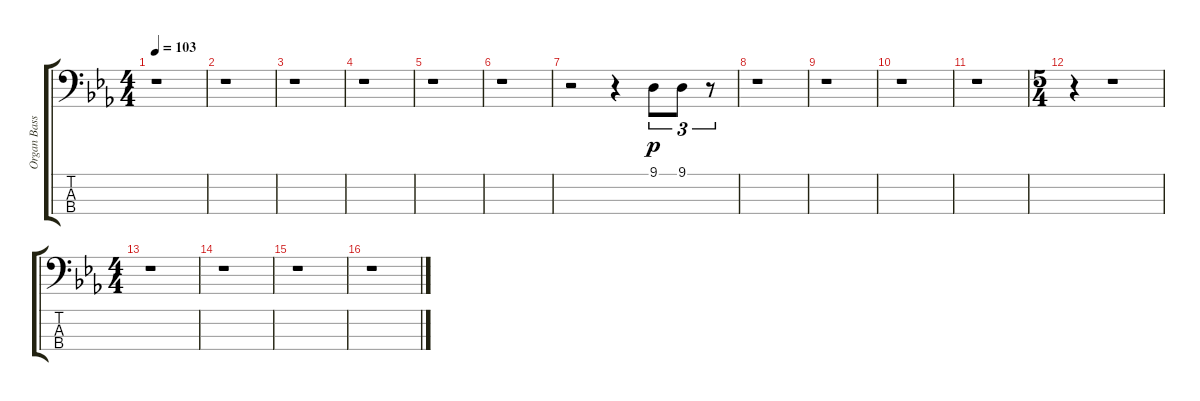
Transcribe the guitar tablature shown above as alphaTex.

\track ("Organ Bass 2" "Organ Bass") {instrument drawbarorgan}
\staff {score tabs}
\tuning (F2 C2 G1 D1) {hide}
\ts (4 4)
\tempo 103
\clef f4
\ks eb
r.1{dy p} |
r.1 |
r.1 |
r.1 |
r.1 |
r.1 |
r.2 r.4 9.1.8{tu (3 2)} 9.1.8{tu (3 2)} r.8{tu (3 2)} |
r.1 |
r.1 |
r.1 |
r.1 |
\ts (5 4)
r.4 r.1 |
\ts (4 4)
r.1 |
r.1 |
r.1 |
r.1
